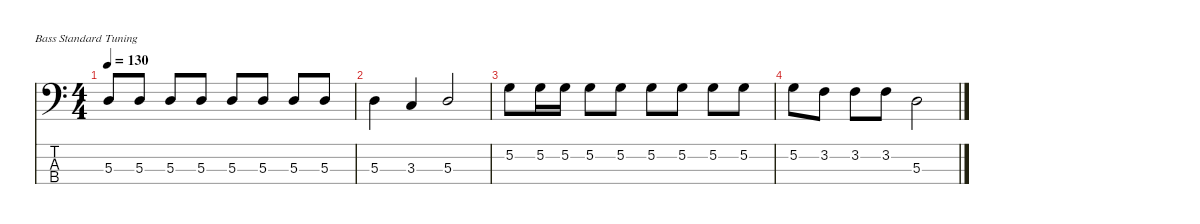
\defaultSystemsLayout 4
\hideDynamics
\bracketExtendMode nobrackets
\singleTrackTrackNamePolicy hidden
\multiTrackTrackNamePolicy hidden
\otherSystemsTrackNameOrientation horizontal
\track ("Bass guitar" "el.guit.") {defaultSystemsLayout 8 instrument electricguitarclean}
\staff {score tabs}
\tuning (G2 D2 A1 E1)
\ts (4 4)
\tempo 130
\clef f4
\ks c
5.3.8{dy f beam Up} 5.3.8{beam Up} 5.3.8{beam Up} 5.3.8{beam Up} 5.3.8{beam Up} 5.3.8{beam Up} 5.3.8{beam Up} 5.3.8{beam Up} |
5.3.4{beam Down} 3.3.4{beam Up} 5.3.2{beam Up} |
5.2.8{beam Down} 5.2.16{beam Down} 5.2.16{beam Down} 5.2.8{beam Down} 5.2.8{beam Down} 5.2.8{beam Down} 5.2.8{beam Down} 5.2.8{beam Down} 5.2.8{beam Down} |
5.2.8{beam Down} 3.2.8{beam Down} 3.2.8{beam Down} 3.2.8{beam Down} 5.3.2{beam Down}
